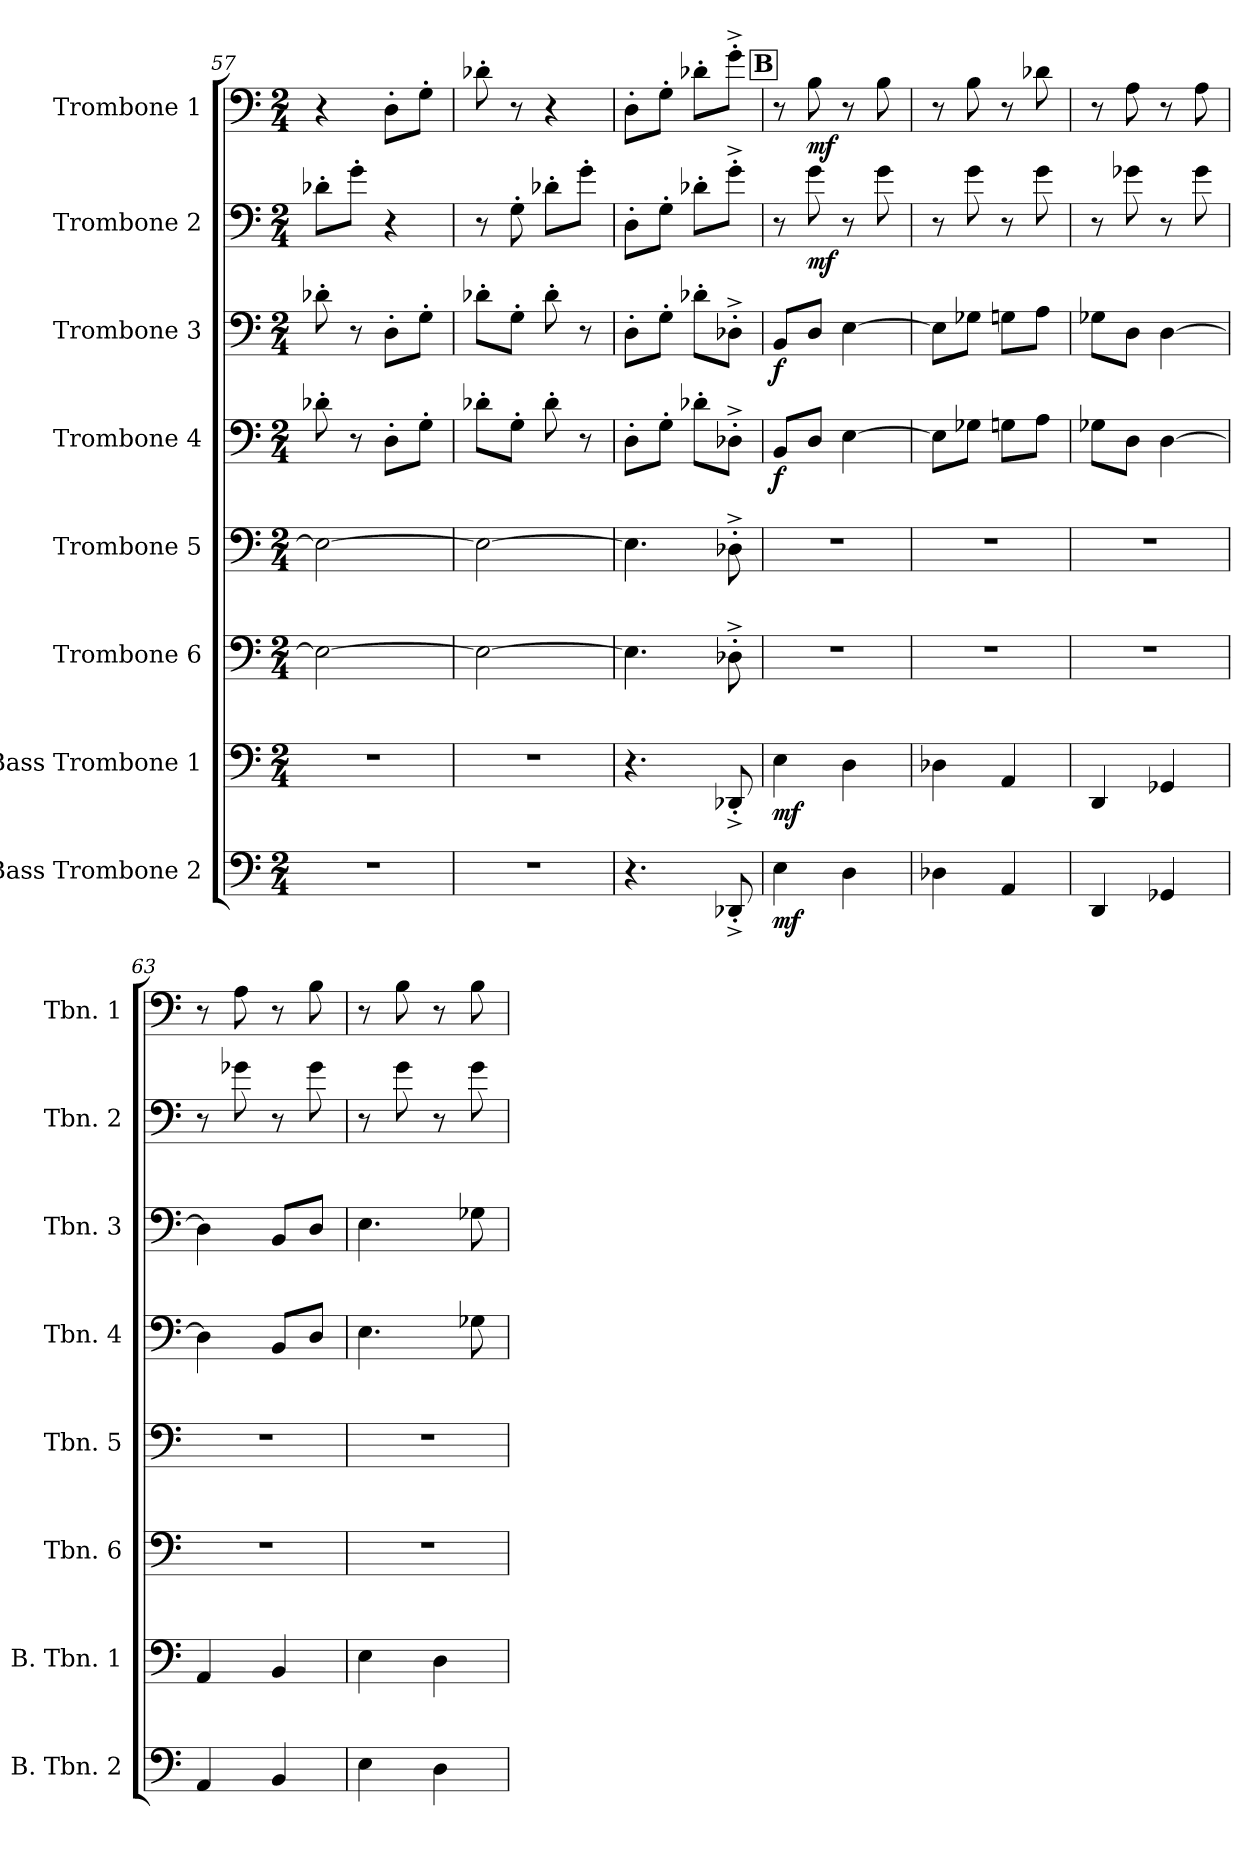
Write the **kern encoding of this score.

**kern	**dynam	**kern	**dynam	**kern	**kern	**kern	**dynam	**kern	**dynam	**kern	**dynam	**kern	**dynam
*part8	*part8	*part7	*part7	*part6	*part5	*part4	*part4	*part3	*part3	*part2	*part2	*part1	*part1
*staff8	*staff8	*staff7	*staff7	*staff6	*staff5	*staff4	*staff4	*staff3	*staff3	*staff2	*staff2	*staff1	*staff1
*I"Bass Trombone 2	*	*I"Bass Trombone 1	*	*I"Trombone 6	*I"Trombone 5	*I"Trombone 4	*	*I"Trombone 3	*	*I"Trombone 2	*	*I"Trombone 1	*
*I'B. Tbn. 2	*	*I'B. Tbn. 1	*	*I'Tbn. 6	*I'Tbn. 5	*I'Tbn. 4	*	*I'Tbn. 3	*	*I'Tbn. 2	*	*I'Tbn. 1	*
*clefF4	*	*clefF4	*	*clefF4	*clefF4	*clefF4	*	*clefF4	*	*clefF4	*	*clefF4	*
*k[]	*	*k[]	*	*k[]	*k[]	*k[]	*	*k[]	*	*k[]	*	*k[]	*
*M2/4	*	*M2/4	*	*M2/4	*M2/4	*M2/4	*	*M2/4	*	*M2/4	*	*M2/4	*
=57	=57	=57	=57	=57	=57	=57	=57	=57	=57	=57	=57	=57	=57
2r	.	2r	.	2E-\_	2E-\_	8d-X'\	.	8d-X'\	.	8d-X'\L	.	4r	.
.	.	.	.	.	.	8r	.	8r	.	8g'\J	.	.	.
.	.	.	.	.	.	8D'\L	.	8D'\L	.	4r	.	8D'\L	.
.	.	.	.	.	.	8G'\J	.	8G'\J	.	.	.	8G'\J	.
!!LO:PB:g=z
=58	=58	=58	=58	=58	=58	=58	=58	=58	=58	=58	=58	=58	=58
2r	.	2r	.	2E-\_	2E-\_	8d-X'\L	.	8d-X'\L	.	8r	.	8d-X'\	.
.	.	.	.	.	.	8G'\J	.	8G'\J	.	8G'\	.	8r	.
.	.	.	.	.	.	8d-'\	.	8d-'\	.	8d-X'\L	.	4r	.
.	.	.	.	.	.	8r	.	8r	.	8g'\J	.	.	.
=59	=59	=59	=59	=59	=59	=59	=59	=59	=59	=59	=59	=59	=59
4.r	.	4.r	.	4.E-\]	4.E-\]	8D'\L	.	8D'\L	.	8D'\L	.	8D'\L	.
.	.	.	.	.	.	8G'\J	.	8G'\J	.	8G'\J	.	8G'\J	.
.	.	.	.	.	.	8d-X'\L	.	8d-X'\L	.	8d-X'\L	.	8d-X'\L	.
8DD-X'^Z/	.	8DD-X'^Z/	.	8D-X'^Z\	8D-X'^Z\	8D-X'^Z\J	.	8D-X'^Z\J	.	8g'^Z\J	.	8g'^Z\J	.
!!LO:REH:place=s1:a:B:fs=14:t=B
=60	=60	=60	=60	=60	=60	=60	=60	=60	=60	=60	=60	=60	=60
!	!LO:DY:b	!	!LO:DY:b	!	!	!	!LO:DY:b	!	!LO:DY:b	!	!	!	!
4E\	mf	4E\	mf	2r	2r	8BB/L	f	8BB/L	f	8r	.	8r	.
!	!	!	!	!	!	!	!	!	!	!	!LO:DY:b	!	!LO:DY:b
.	.	.	.	.	.	8D/J	.	8D/J	.	8g\	mf	8B\	mf
4D\	.	4D\	.	.	.	[4E\	.	[4E\	.	8r	.	8r	.
.	.	.	.	.	.	.	.	.	.	8g\	.	8B\	.
=61	=61	=61	=61	=61	=61	=61	=61	=61	=61	=61	=61	=61	=61
4D-X\	.	4D-X\	.	2r	2r	8E\L]	.	8E\L]	.	8r	.	8r	.
.	.	.	.	.	.	8G-X\J	.	8G-X\J	.	8g\	.	8B\	.
4AA/	.	4AA/	.	.	.	8Gn\L	.	8Gn\L	.	8r	.	8r	.
.	.	.	.	.	.	8A\J	.	8A\J	.	8g\	.	8d-X\	.
=62	=62	=62	=62	=62	=62	=62	=62	=62	=62	=62	=62	=62	=62
4DD/	.	4DD/	.	2r	2r	8G-X\L	.	8G-X\L	.	8r	.	8r	.
.	.	.	.	.	.	8D\J	.	8D\J	.	8g-X\	.	8A\	.
4GG-X/	.	4GG-X/	.	.	.	[4D\	.	[4D\	.	8r	.	8r	.
.	.	.	.	.	.	.	.	.	.	8g-\	.	8A\	.
=63	=63	=63	=63	=63	=63	=63	=63	=63	=63	=63	=63	=63	=63
4AA/	.	4AA/	.	2r	2r	4D\]	.	4D\]	.	8r	.	8r	.
.	.	.	.	.	.	.	.	.	.	8g-X\	.	8A\	.
4BB/	.	4BB/	.	.	.	8BB/L	.	8BB/L	.	8r	.	8r	.
.	.	.	.	.	.	8D/J	.	8D/J	.	8g-\	.	8B\	.
=64	=64	=64	=64	=64	=64	=64	=64	=64	=64	=64	=64	=64	=64
4E\	.	4E\	.	2r	2r	4.E\	.	4.E\	.	8r	.	8r	.
.	.	.	.	.	.	.	.	.	.	8g\	.	8B\	.
4D\	.	4D\	.	.	.	.	.	.	.	8r	.	8r	.
.	.	.	.	.	.	8G-X\	.	8G-X\	.	8g\	.	8B\	.
=	=	=	=	=	=	=	=	=	=	=	=	=	=
*-	*-	*-	*-	*-	*-	*-	*-	*-	*-	*-	*-	*-	*-
